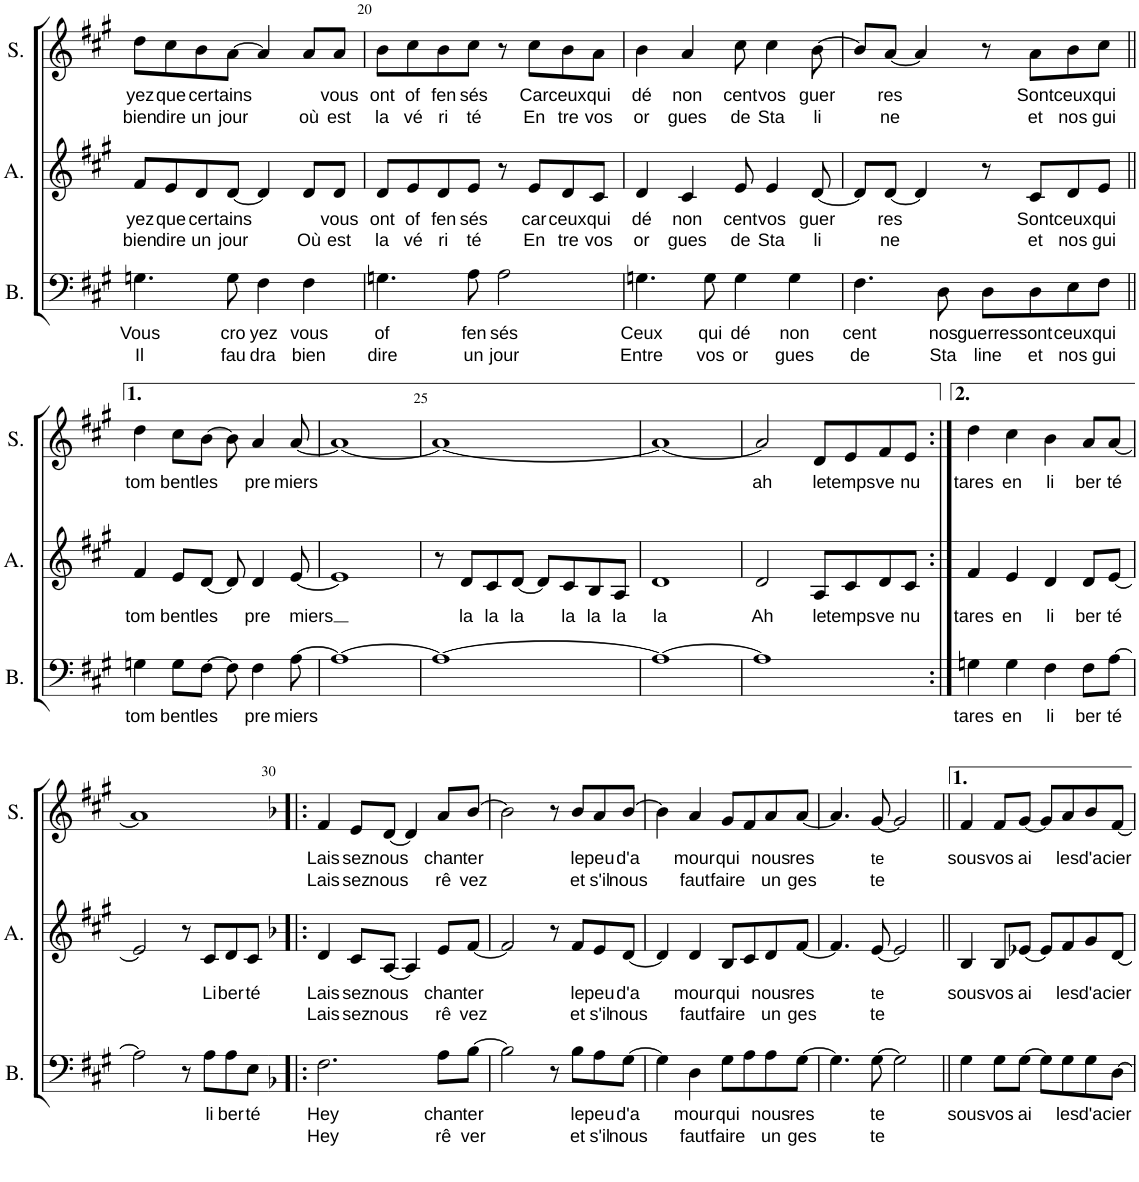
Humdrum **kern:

**kern	**text	**text	**kern	**text	**text	**kern	**text	**text
*part3	*part3	*part3	*part2	*part2	*part2	*part1	*part1	*part1
*staff3	*staff3	*staff3	*staff2	*staff2	*staff2	*staff1	*staff1	*staff1
*I"Bass	*	*	*I"Alto	*	*	*I"Soprano	*	*
*I'B.	*	*	*I'A.	*	*	*I'S.	*	*
!!LO:PB:g=z
*clefF4	*	*	*clefG2	*	*	*clefG2	*	*
*k[f#c#g#]	*	*	*k[f#c#g#]	*	*	*k[f#c#g#]	*	*
*A:	*	*	*A:	*	*	*A:	*	*
*M4/4	*	*	*M4/4	*	*	*M4/4	*	*
=19	=19	=19	=19	=19	=19	=19	=19	=19
!	!LO:LY:b	!LO:LY:b	!	!LO:LY:b	!LO:LY:b	!	!LO:LY:b	!LO:LY:b
4.Gn\	Vous	Il	8f#/L	yez	bien	8dd\L	yez	bien
!	!	!	!	!LO:LY:b	!LO:LY:b	!	!LO:LY:b	!LO:LY:b
.	.	.	8e/	que	dire	8cc#\	que	dire
!	!	!	!	!LO:LY:b	!LO:LY:b	!	!LO:LY:b	!LO:LY:b
.	.	.	8d/	cer	un	8b\	cer	un
!	!LO:LY:b	!LO:LY:b	!	!LO:LY:b	!LO:LY:b	!	!LO:LY:b	!LO:LY:b
8G\	cro	fau	[8d/J	tains	jour	[8a\J	tains	jour
!	!LO:LY:b	!LO:LY:b	!	!	!	!	!	!
4F#\	yez	dra	4d/]	.	.	4a/]	.	.
!	!LO:LY:b	!LO:LY:b	!	!	!LO:LY:b	!	!	!LO:LY:b
4F#\	vous	bien	8d/L	.	Où	8a/L	.	où
!	!	!	!	!LO:LY:b	!LO:LY:b	!	!LO:LY:b	!LO:LY:b
.	.	.	8d/J	vous	est	8a/J	vous	est
=20	=20	=20	=20	=20	=20	=20	=20	=20
!	!LO:LY:b	!LO:LY:b	!	!LO:LY:b	!LO:LY:b	!	!LO:LY:b	!LO:LY:b
4.Gn\	of	dire	8d/L	ont	la	8b\L	ont	la
!	!	!	!	!LO:LY:b	!LO:LY:b	!	!LO:LY:b	!LO:LY:b
.	.	.	8e/	of	vé	8cc#\	of	vé
!	!	!	!	!LO:LY:b	!LO:LY:b	!	!LO:LY:b	!LO:LY:b
.	.	.	8d/	fen	ri	8b\	fen	ri
!	!LO:LY:b	!LO:LY:b	!	!LO:LY:b	!LO:LY:b	!	!LO:LY:b	!LO:LY:b
8A\	fen	un	8e/J	sés	té	8cc#\J	sés	té
!	!LO:LY:b	!LO:LY:b	!	!	!	!	!	!
2A\	sés	jour	8r	.	.	8r	.	.
!	!	!	!	!LO:LY:b	!LO:LY:b	!	!LO:LY:b	!LO:LY:b
.	.	.	8e/L	car	En	8cc#\L	Car	En
!	!	!	!	!LO:LY:b	!LO:LY:b	!	!LO:LY:b	!LO:LY:b
.	.	.	8d/	ceux	tre	8b\	ceux	tre
!	!	!	!	!LO:LY:b	!LO:LY:b	!	!LO:LY:b	!LO:LY:b
.	.	.	8c#/J	qui	vos	8a\J	qui	vos
=21	=21	=21	=21	=21	=21	=21	=21	=21
!	!LO:LY:b	!LO:LY:b	!	!LO:LY:b	!LO:LY:b	!	!LO:LY:b	!LO:LY:b
4.Gn\	Ceux	Entre	4d/	dé	or	4b\	dé	or
!	!	!	!	!LO:LY:b	!LO:LY:b	!	!LO:LY:b	!LO:LY:b
.	.	.	4c#/	non	gues	4a/	non	gues
!	!LO:LY:b	!LO:LY:b	!	!	!	!	!	!
8G\	qui	vos	.	.	.	.	.	.
!	!LO:LY:b	!LO:LY:b	!	!LO:LY:b	!LO:LY:b	!	!LO:LY:b	!LO:LY:b
4G\	dé	or	8e/	cent	de	8cc#\	cent	de
!	!	!	!	!LO:LY:b	!LO:LY:b	!	!LO:LY:b	!LO:LY:b
.	.	.	4e/	vos	Sta	4cc#\	vos	Sta
!	!LO:LY:b	!LO:LY:b	!	!	!	!	!	!
4G\	non	gues	.	.	.	.	.	.
!	!	!	!	!LO:LY:b	!LO:LY:b	!	!LO:LY:b	!LO:LY:b
.	.	.	[8d/	guer	li	[8b\	guer	li
=22	=22	=22	=22	=22	=22	=22	=22	=22
!	!LO:LY:b	!LO:LY:b	!	!	!	!	!	!
4.F#\	cent	de	8d/L]	.	.	8b/L]	.	.
!	!	!	!	!LO:LY:b	!LO:LY:b	!	!LO:LY:b	!LO:LY:b
.	.	.	[8d/J	res	ne	[8a/J	res	ne
.	.	.	4d/]	.	.	4a/]	.	.
!	!LO:LY:b	!LO:LY:b	!	!	!	!	!	!
8D\	nos	Sta	.	.	.	.	.	.
!	!LO:LY:b	!LO:LY:b	!	!	!	!	!	!
8D\L	guerres	line	8r	.	.	8r	.	.
!	!LO:LY:b	!LO:LY:b	!	!LO:LY:b	!LO:LY:b	!	!LO:LY:b	!LO:LY:b
8D\	sont	et	8c#/L	Sont	et	8a\L	Sont	et
!	!LO:LY:b	!LO:LY:b	!	!LO:LY:b	!LO:LY:b	!	!LO:LY:b	!LO:LY:b
8E\	ceux	nos	8d/	ceux	nos	8b\	ceux	nos
!	!LO:LY:b	!LO:LY:b	!	!LO:LY:b	!LO:LY:b	!	!LO:LY:b	!LO:LY:b
8F#\J	qui	gui	8e/J	qui	gui	8cc#\J	qui	gui
!!LO:LB:g=z
=23||	=23||	=23||	=23||	=23||	=23||	=23||	=23||	=23||
!	!LO:LY:b	!	!	!LO:LY:b	!	!	!LO:LY:b	!
4Gn\	tom	.	4f#/	tom	.	4dd\	tom	.
!	!LO:LY:b	!	!	!LO:LY:b	!	!	!LO:LY:b	!
8G\L	bent	.	8e/L	bent	.	8cc#\L	bent	.
!	!LO:LY:b	!	!	!LO:LY:b	!	!	!LO:LY:b	!
[8F#\J	les	.	[8d/J	les	.	[8b\J	les	.
8F#\]	.	.	8d/]	.	.	8b\]	.	.
!	!LO:LY:b	!	!	!LO:LY:b	!	!	!LO:LY:b	!
4F#\	pre	.	4d/	pre	.	4a/	pre	.
!	!LO:LY:b	!	!	!LO:LY:b	!	!	!LO:LY:b	!
[8A\	miers	.	[8e/	miers	.	[8a/	miers	.
=24	=24	=24	=24	=24	=24	=24	=24	=24
1A_	.	.	1e]	.	.	1a_	.	.
=25	=25	=25	=25	=25	=25	=25	=25	=25
1A_	.	.	8r	.	.	1a_	.	.
!	!	!	!	!LO:LY:b	!	!	!	!
.	.	.	8d/L	la	.	.	.	.
!	!	!	!	!LO:LY:b	!	!	!	!
.	.	.	8c#/	la	.	.	.	.
!	!	!	!	!LO:LY:b	!	!	!	!
.	.	.	[8d/J	la	.	.	.	.
.	.	.	8d/L]	.	.	.	.	.
!	!	!	!	!LO:LY:b	!	!	!	!
.	.	.	8c#/	la	.	.	.	.
!	!	!	!	!LO:LY:b	!	!	!	!
.	.	.	8B/	la	.	.	.	.
!	!	!	!	!LO:LY:b	!	!	!	!
.	.	.	8A/J	la	.	.	.	.
=26	=26	=26	=26	=26	=26	=26	=26	=26
!	!	!	!	!LO:LY:b	!	!	!	!
1A_	.	.	1d	la	.	1a_	.	.
=27	=27	=27	=27	=27	=27	=27	=27	=27
!	!	!	!	!LO:LY:b	!	!	!LO:LY:b	!
1A]	.	.	2d/	Ah	.	2a/]	ah	.
!	!	!	!	!LO:LY:b	!	!	!LO:LY:b	!
.	.	.	8A/L	le	.	8d/L	le	.
!	!	!	!	!LO:LY:b	!	!	!LO:LY:b	!
.	.	.	8c#/	temps	.	8e/	temps	.
!	!	!	!	!LO:LY:b	!	!	!LO:LY:b	!
.	.	.	8d/	ve	.	8f#/	ve	.
!	!	!	!	!LO:LY:b	!	!	!LO:LY:b	!
.	.	.	8c#/J	nu	.	8e/J	nu	.
=28:|!	=28:|!	=28:|!	=28:|!	=28:|!	=28:|!	=28:|!	=28:|!	=28:|!
!	!LO:LY:b	!	!	!LO:LY:b	!	!	!LO:LY:b	!
4Gn\	tares	.	4f#/	tares	.	4dd\	tares	.
!	!LO:LY:b	!	!	!LO:LY:b	!	!	!LO:LY:b	!
4G\	en	.	4e/	en	.	4cc#\	en	.
!	!LO:LY:b	!	!	!LO:LY:b	!	!	!LO:LY:b	!
4F#\	li	.	4d/	li	.	4b\	li	.
!	!LO:LY:b	!	!	!LO:LY:b	!	!	!LO:LY:b	!
8F#\L	ber	.	8d/L	ber	.	8a/L	ber	.
!	!LO:LY:b	!	!	!LO:LY:b	!	!	!LO:LY:b	!
[8A\J	té	.	[8e/J	té	.	[8a/J	té	.
!!LO:LB:g=z
=29	=29	=29	=29	=29	=29	=29	=29	=29
2A\]	.	.	2e/]	.	.	1a]	.	.
8r	.	.	8r	.	.	.	.	.
!	!LO:LY:b	!	!	!LO:LY:b	!	!	!	!
8A\L	li	.	8c#/L	Li	.	.	.	.
!	!LO:LY:b	!	!	!LO:LY:b	!	!	!	!
8A\	ber	.	8d/	ber	.	.	.	.
!	!LO:LY:b	!	!	!LO:LY:b	!	!	!	!
8E\J	té	.	8c#/J	té	.	.	.	.
=30!|:	=30!|:	=30!|:	=30!|:	=30!|:	=30!|:	=30!|:	=30!|:	=30!|:
*k[b-]	*	*	*k[b-]	*	*	*k[b-]	*	*
*F:	*	*	*F:	*	*	*F:	*	*
!	!LO:LY:b	!LO:LY:b	!	!LO:LY:b	!LO:LY:b	!	!LO:LY:b	!LO:LY:b
2.F\	Hey	Hey	4d/	Lais	Lais	4f/	Lais	Lais
!	!	!	!	!LO:LY:b	!LO:LY:b	!	!LO:LY:b	!LO:LY:b
.	.	.	8c/L	sez	sez	8e/L	sez	sez
!	!	!	!	!LO:LY:b	!LO:LY:b	!	!LO:LY:b	!LO:LY:b
.	.	.	[8A/J	nous	nous	[8d/J	nous	nous
.	.	.	4A/]	.	.	4d/]	.	.
!	!LO:LY:b	!LO:LY:b	!	!LO:LY:b	!LO:LY:b	!	!LO:LY:b	!LO:LY:b
8A\L	chan	rê	8e/L	chan	rê	8a/L	chan	rê
!	!LO:LY:b	!LO:LY:b	!	!LO:LY:b	!LO:LY:b	!	!LO:LY:b	!LO:LY:b
[8B-\J	ter	ver	[8f/J	ter	vez	[8b-/J	ter	vez
=31	=31	=31	=31	=31	=31	=31	=31	=31
2B-\]	.	.	2f/]	.	.	2b-\]	.	.
8r	.	.	8r	.	.	8r	.	.
!	!LO:LY:b	!LO:LY:b	!	!LO:LY:b	!LO:LY:b	!	!LO:LY:b	!LO:LY:b
8B-\L	le	et	8f/L	le	et	8b-/L	le	et
!	!LO:LY:b	!LO:LY:b	!	!LO:LY:b	!LO:LY:b	!	!LO:LY:b	!LO:LY:b
8A\	peu	s'il	8e/	peu	s'il	8a/	peu	s'il
!	!LO:LY:b	!LO:LY:b	!	!LO:LY:b	!LO:LY:b	!	!LO:LY:b	!LO:LY:b
[8G\J	d'a	nous	[8d/J	d'a	nous	[8b-/J	d'a	nous
=32	=32	=32	=32	=32	=32	=32	=32	=32
4G\]	.	.	4d/]	.	.	4b-\]	.	.
!	!LO:LY:b	!LO:LY:b	!	!LO:LY:b	!LO:LY:b	!	!LO:LY:b	!LO:LY:b
4D\	mour	faut	4d/	mour	faut	4a/	mour	faut
!	!LO:LY:b	!LO:LY:b	!	!LO:LY:b	!LO:LY:b	!	!LO:LY:b	!LO:LY:b
8G\L	qui	faire	8B-/L	qui	faire	8g/L	qui	faire
8A\	.	.	8c/	.	.	8f/	.	.
!	!LO:LY:b	!LO:LY:b	!	!LO:LY:b	!LO:LY:b	!	!LO:LY:b	!LO:LY:b
8A\	nous	un	8d/	nous	un	8a/	nous	un
!	!LO:LY:b	!LO:LY:b	!	!LO:LY:b	!LO:LY:b	!	!LO:LY:b	!LO:LY:b
[8G\J	res	ges	[8f/J	res	ges	[8a/J	res	ges
=33	=33	=33	=33	=33	=33	=33	=33	=33
4.G\]	.	.	4.f/]	.	.	4.a/]	.	.
!	!LO:LY:b	!LO:LY:b	!	!LO:LY:b	!LO:LY:b	!	!LO:LY:b	!LO:LY:b
[8G\	te	te	[8e/	te	te	[8g/	te	te
2G\]	.	.	2e/]	.	.	2g/]	.	.
=34||	=34||	=34||	=34||	=34||	=34||	=34||	=34||	=34||
!	!LO:LY:b	!	!	!LO:LY:b	!	!	!LO:LY:b	!
4G\	sous	.	4B-/	sous	.	4f/	sous	.
!	!LO:LY:b	!	!	!LO:LY:b	!	!	!LO:LY:b	!
8G\L	vos	.	8B-/L	vos	.	8f/L	vos	.
!	!LO:LY:b	!	!	!LO:LY:b	!	!	!LO:LY:b	!
[8G\J	ai	.	[8e-X/J	ai	.	[8g/J	ai	.
8G\L]	.	.	8e-/L]	.	.	8g/L]	.	.
!	!LO:LY:b	!	!	!LO:LY:b	!	!	!LO:LY:b	!
8G\	les	.	8f/	les	.	8a/	les	.
!	!LO:LY:b	!	!	!LO:LY:b	!	!	!LO:LY:b	!
8G\	d'a	.	8g/	d'a	.	8b-/	d'a	.
!	!LO:LY:b	!	!	!LO:LY:b	!	!	!LO:LY:b	!
[8D\J	cier	.	[8d/J	cier	.	[8f/J	cier	.
=	=	=	=	=	=	=	=	=
*-	*-	*-	*-	*-	*-	*-	*-	*-
